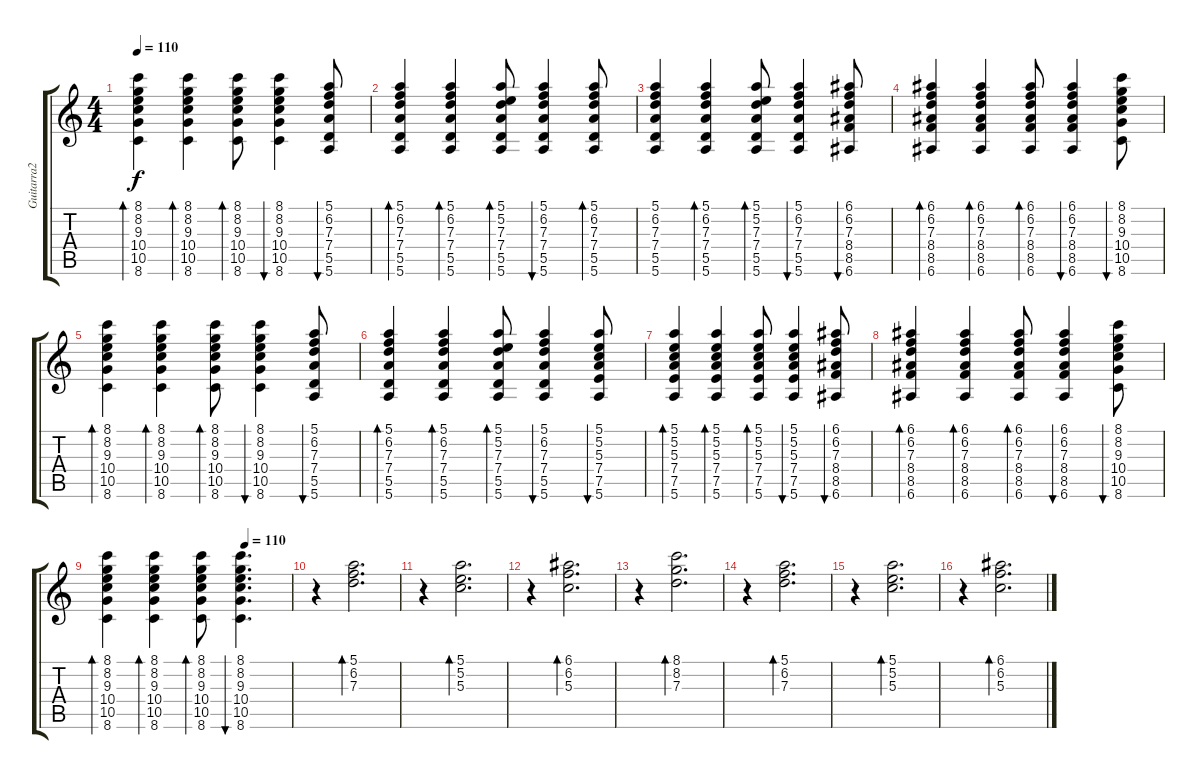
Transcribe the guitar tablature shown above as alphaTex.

\track ("Guitarra2" "Guitarra2") {instrument acousticguitarsteel}
\staff {score tabs}
\tuning (E4 B3 G3 D3 A2 E2) {hide}
\ts (4 4)
\tempo 110
\clef g2
\ks c
(8.1 8.2 9.3 10.4 10.5 8.6).4{bd 60 dy f} (8.1 8.2 9.3 10.4 10.5 8.6).4{bd 60} (8.1 8.2 9.3 10.4 10.5 8.6).8{bd 60} (8.1 8.2 9.3 10.4 10.5 8.6).4{bu 60} (5.1 6.2 7.3 7.4 5.5 5.6).8{bu 120} |
(5.1 6.2 7.3 7.4 5.5 5.6).4{bd 60} (5.1 6.2 7.3 7.4 5.5 5.6).4{bd 60} (5.1 5.2 7.3 7.4 5.5 5.6).8{bd 60} (5.1 6.2 7.3 7.4 5.5 5.6).4{bu 60} (5.1 6.2 7.3 7.4 5.5 5.6).8{bd 240} |
(5.1 6.2 7.3 7.4 5.5 5.6).4 (5.1 6.2 7.3 7.4 5.5 5.6).4{bd 60} (5.1 5.2 7.3 7.4 5.5 5.6).8{bd 60} (5.1 6.2 7.3 7.4 5.5 5.6).4{bu 60} (6.1 6.2 7.3 8.4 8.5 6.6).8{bu 120} |
(6.1 6.2 7.3 8.4 8.5 6.6).4{bd 60} (6.1 6.2 7.3 8.4 8.5 6.6).4{bd 60} (6.1 6.2 7.3 8.4 8.5 6.6).8{bd 60} (6.1 6.2 7.3 8.4 8.5 6.6).4{bu 60} (8.1 8.2 9.3 10.4 10.5 8.6).8{bu 120} |
(8.1 8.2 9.3 10.4 10.5 8.6).4{bd 60} (8.1 8.2 9.3 10.4 10.5 8.6).4{bd 60} (8.1 8.2 9.3 10.4 10.5 8.6).8{bd 60} (8.1 8.2 9.3 10.4 10.5 8.6).4{bu 60} (5.1 6.2 7.3 7.4 5.5 5.6).8{bu 120} |
(5.1 6.2 7.3 7.4 5.5 5.6).4{bd 60} (5.1 6.2 7.3 7.4 5.5 5.6).4{bd 60} (5.1 5.2 7.3 7.4 5.5 5.6).8{bd 60} (5.1 6.2 7.3 7.4 5.5 5.6).4{bu 60} (5.1 5.2 5.3 7.4 7.5 5.6).8{bu 120} |
(5.1 5.2 5.3 7.4 7.5 5.6).4{bd 60} (5.1 5.2 5.3 7.4 7.5 5.6).4{bd 60} (5.1 5.2 5.3 7.4 7.5 5.6).8{bd 60} (5.1 5.2 5.3 7.4 7.5 5.6).4{bu 60} (6.1 6.2 7.3 8.4 8.5 6.6).8{bu 120} |
(6.1 6.2 7.3 8.4 8.5 6.6).4{bd 60} (6.1 6.2 7.3 8.4 8.5 6.6).4{bd 60} (6.1 6.2 7.3 8.4 8.5 6.6).8{bd 60} (6.1 6.2 7.3 8.4 8.5 6.6).4{bu 60} (8.1 8.2 9.3 10.4 10.5 8.6).8{bu 120} |
\tempo (110 0.75)
(8.1 8.2 9.3 10.4 10.5 8.6).4{bd 60} (8.1 8.2 9.3 10.4 10.5 8.6).4{bd 60} (8.1 8.2 9.3 10.4 10.5 8.6).8{bd 60} (8.1 8.2 9.3 10.4 10.5 8.6).4{d bu 60} |
r.4 (5.1 6.2 7.3).2{d bd 240} |
r.4 (5.1 5.2 5.3).2{d bd 240} |
r.4 (6.1 6.2 5.3).2{d bd 240} |
r.4 (8.1 8.2 7.3).2{d bd 240} |
r.4 (5.1 6.2 7.3).2{d bd 240} |
r.4 (5.1 5.2 5.3).2{d bd 240} |
r.4 (6.1 6.2 5.3).2{d bd 240}
